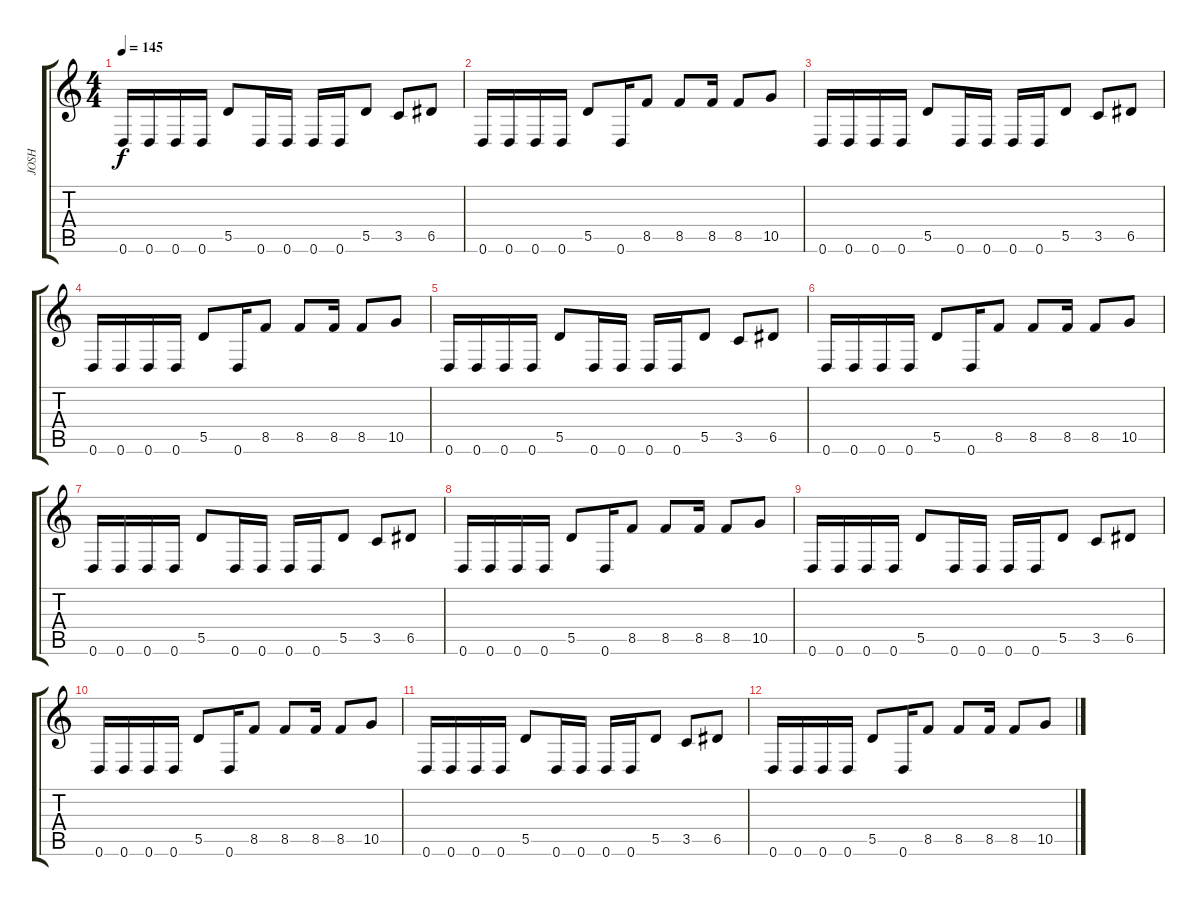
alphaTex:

\track ("JOSH" "JOSH") {instrument overdrivenguitar}
\staff {score tabs}
\tuning (E4 B3 G3 D3 A2 D2) {hide}
\ts (4 4)
\tempo 145
\clef g2
\ks c
0.6.16{dy f} 0.6.16 0.6.16 0.6.16 5.5.8 0.6.16 0.6.16 0.6.16 0.6.16 5.5.8 3.5.8 6.5.8 |
0.6.16 0.6.16 0.6.16 0.6.16 5.5.8 0.6.16 8.5.8 8.5.8 8.5.16 8.5.8 10.5.8 |
0.6.16 0.6.16 0.6.16 0.6.16 5.5.8 0.6.16 0.6.16 0.6.16 0.6.16 5.5.8 3.5.8 6.5.8 |
0.6.16 0.6.16 0.6.16 0.6.16 5.5.8 0.6.16 8.5.8 8.5.8 8.5.16 8.5.8 10.5.8 |
0.6.16 0.6.16 0.6.16 0.6.16 5.5.8 0.6.16 0.6.16 0.6.16 0.6.16 5.5.8 3.5.8 6.5.8 |
0.6.16 0.6.16 0.6.16 0.6.16 5.5.8 0.6.16 8.5.8 8.5.8 8.5.16 8.5.8 10.5.8 |
0.6.16 0.6.16 0.6.16 0.6.16 5.5.8 0.6.16 0.6.16 0.6.16 0.6.16 5.5.8 3.5.8 6.5.8 |
0.6.16 0.6.16 0.6.16 0.6.16 5.5.8 0.6.16 8.5.8 8.5.8 8.5.16 8.5.8 10.5.8 |
0.6.16 0.6.16 0.6.16 0.6.16 5.5.8 0.6.16 0.6.16 0.6.16 0.6.16 5.5.8 3.5.8 6.5.8 |
0.6.16 0.6.16 0.6.16 0.6.16 5.5.8 0.6.16 8.5.8 8.5.8 8.5.16 8.5.8 10.5.8 |
0.6.16 0.6.16 0.6.16 0.6.16 5.5.8 0.6.16 0.6.16 0.6.16 0.6.16 5.5.8 3.5.8 6.5.8 |
0.6.16 0.6.16 0.6.16 0.6.16 5.5.8 0.6.16 8.5.8 8.5.8 8.5.16 8.5.8 10.5.8
